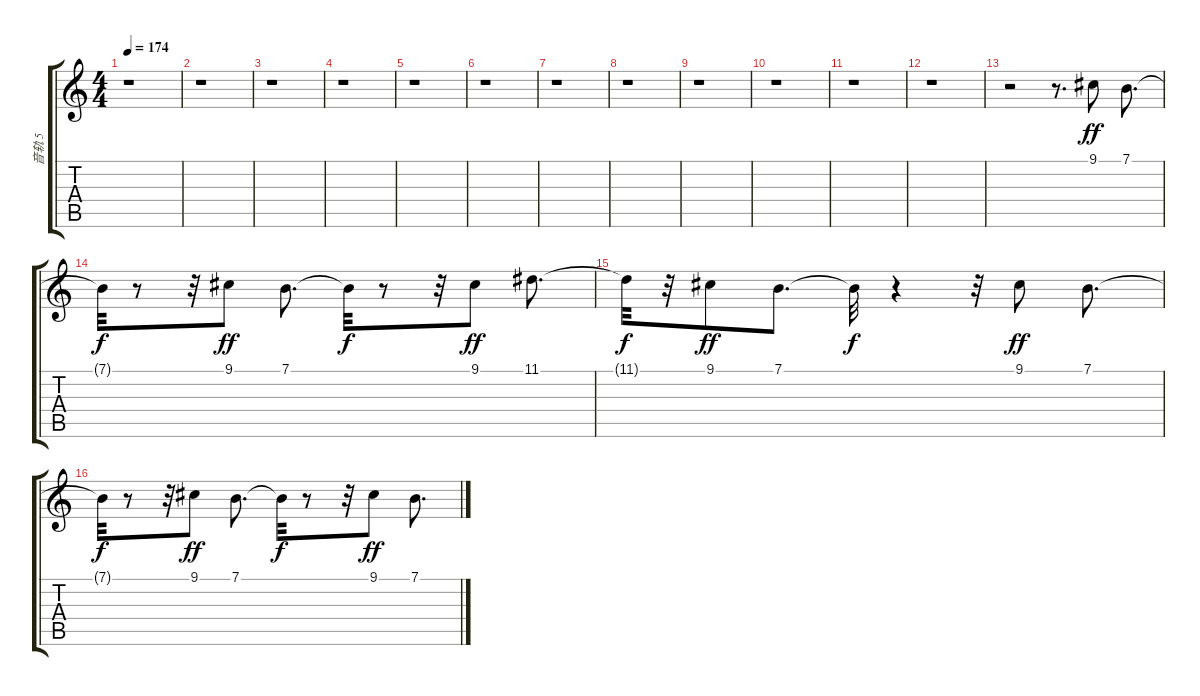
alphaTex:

\track ("音轨 5" "音轨 5") {instrument trumpet}
\staff {score tabs}
\tuning (E4 B3 G3 D3 A2 E2) {hide}
\ts (4 4)
\tempo 174
\clef g2
\ks c
r.1{dy ff instrument trumpet} |
r.1 |
r.1 |
r.1 |
r.1 |
r.1 |
r.1 |
r.1 |
r.1 |
r.1 |
r.1 |
r.1 |
r.2 r.8{d} 9.1.8 7.1.8{d} |
7.1{t}.32{dy f} r.8 r.32 9.1.8{dy ff} 7.1.8{d} 7.1{t}.32{dy f} r.8 r.32 9.1.8{dy ff} 11.1.8{d} |
11.1{t}.32{dy f} r.32 9.1.8{dy ff} 7.1.8{d} 7.1{t}.32{dy f} r.4 r.32 9.1.8{dy ff} 7.1.8{d} |
7.1{t}.32{dy f} r.8 r.32 9.1.8{dy ff} 7.1.8{d} 7.1{t}.32{dy f} r.8 r.32 9.1.8{dy ff} 7.1.8{d}
